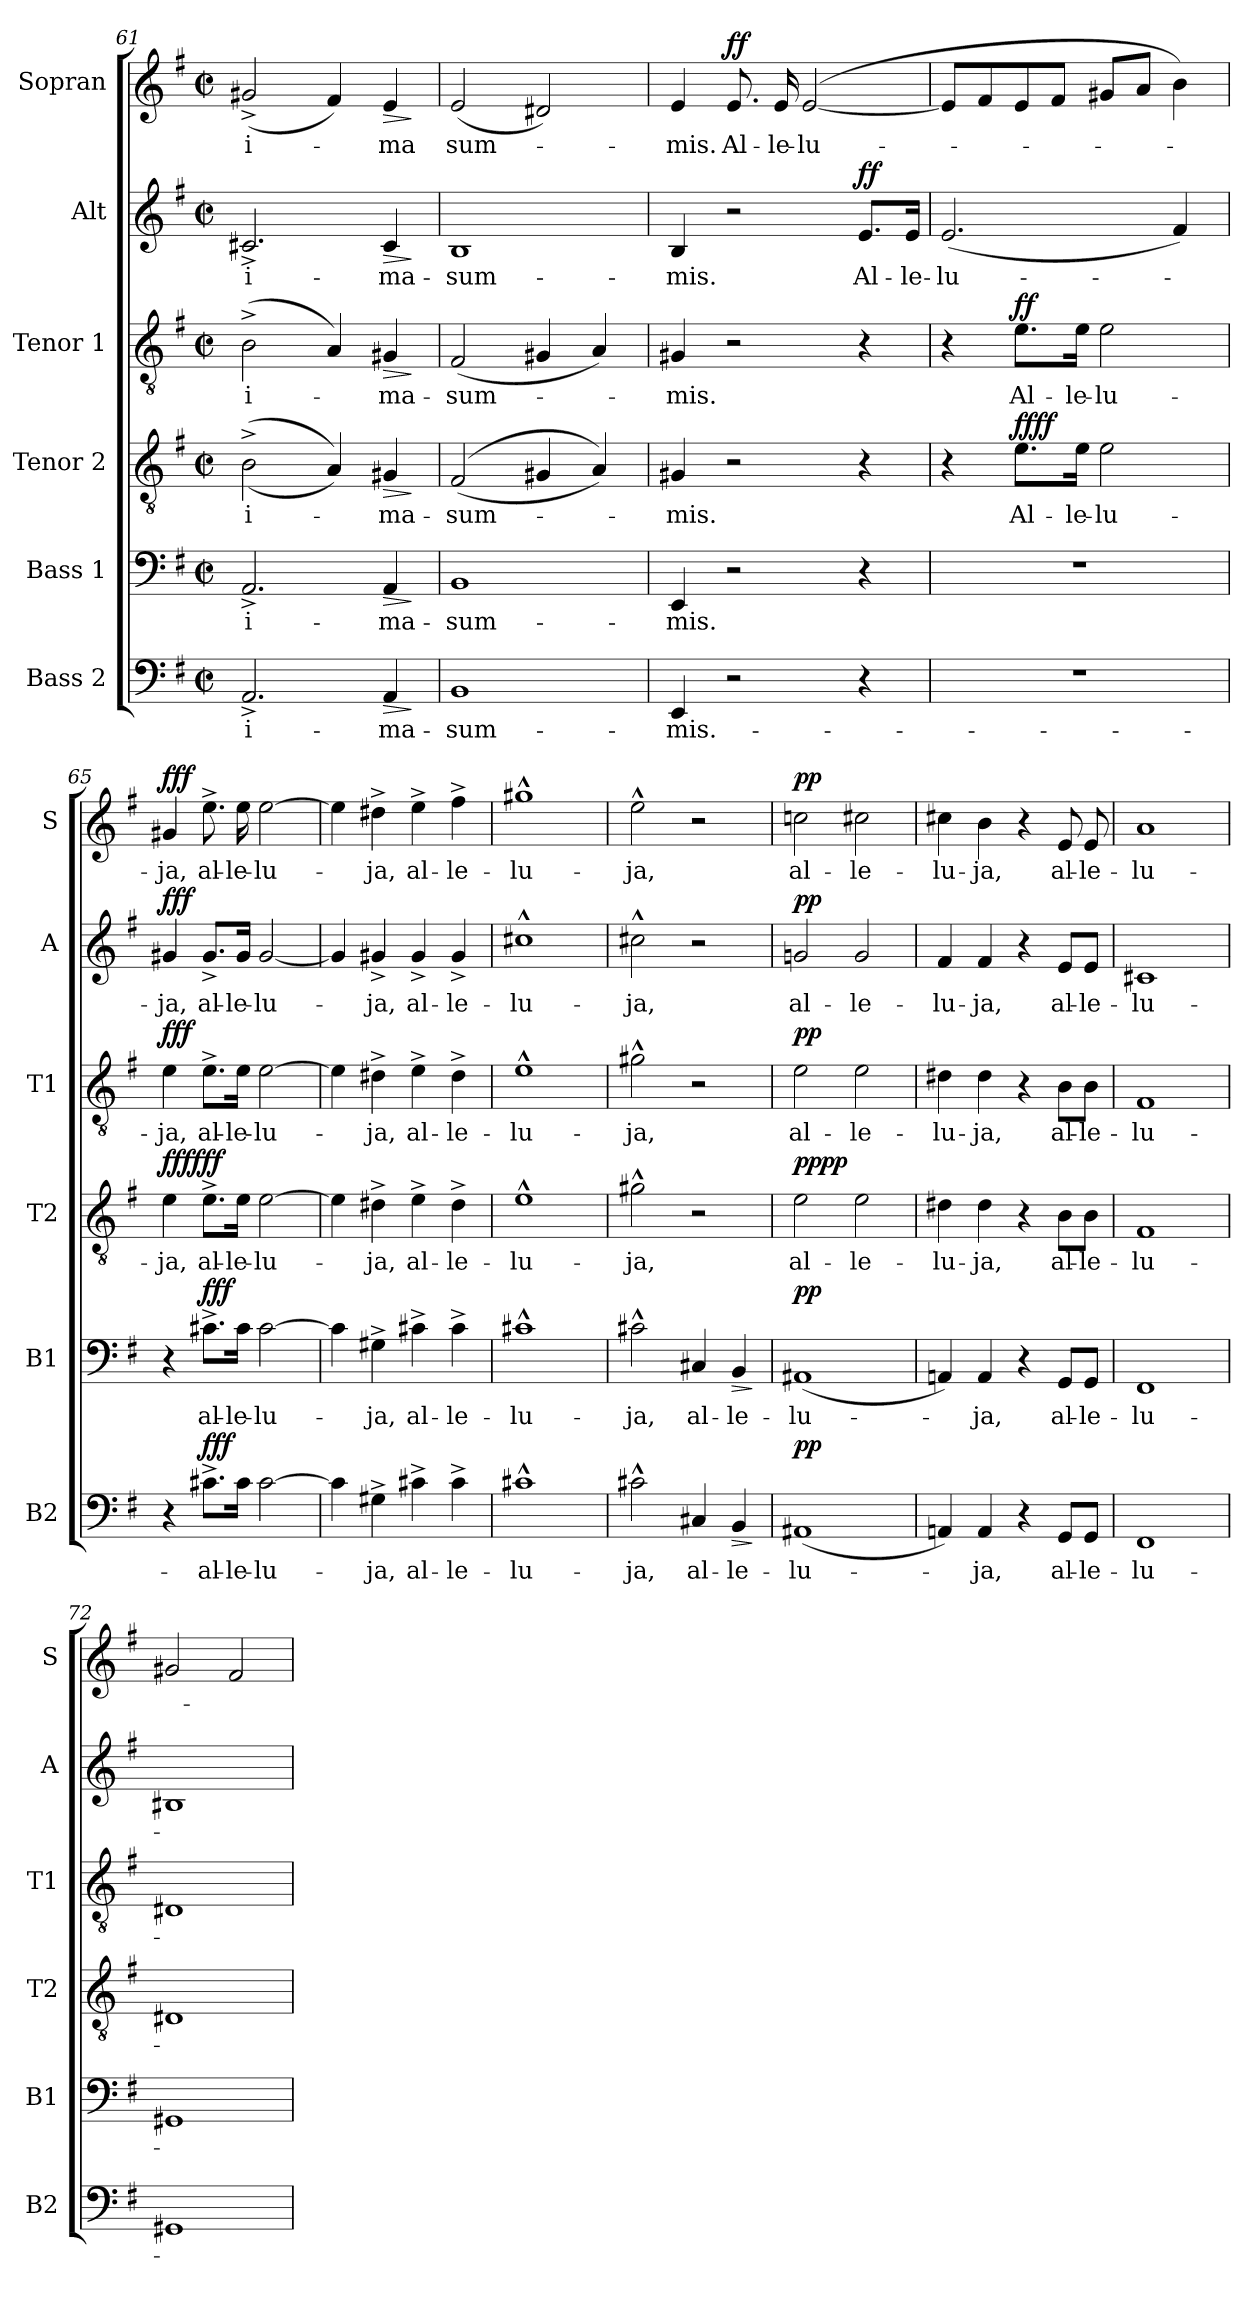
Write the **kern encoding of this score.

**kern	**text	**dynam	**kern	**text	**dynam	**kern	**text	**dynam	**kern	**text	**dynam	**kern	**text	**dynam	**kern	**text	**dynam
*part6	*part6	*part6	*part5	*part5	*part5	*part4	*part4	*part4	*part3	*part3	*part3	*part2	*part2	*part2	*part1	*part1	*part1
*staff6	*staff6	*staff6	*staff5	*staff5	*staff5	*staff4	*staff4	*staff4	*staff3	*staff3	*staff3	*staff2	*staff2	*staff2	*staff1	*staff1	*staff1
*I"Bass 2	*	*	*I"Bass 1	*	*	*I"Tenor 2	*	*	*I"Tenor 1	*	*	*I"Alt	*	*	*I"Sopran	*	*
*I'B2	*	*	*I'B1	*	*	*I'T2	*	*	*I'T1	*	*	*I'A	*	*	*I'S	*	*
*clefF4	*	*	*clefF4	*	*	*clefGv2	*	*	*clefGv2	*	*	*clefG2	*	*	*clefG2	*	*
*k[f#]	*	*	*k[f#]	*	*	*k[f#]	*	*	*k[f#]	*	*	*k[f#]	*	*	*k[f#]	*	*
*G:	*	*	*G:	*	*	*G:	*	*	*G:	*	*	*G:	*	*	*G:	*	*
*M2/2	*	*	*M2/2	*	*	*M2/2	*	*	*M2/2	*	*	*M2/2	*	*	*M2/2	*	*
*met(c|)	*	*	*met(c|)	*	*	*met(c|)	*	*	*met(c|)	*	*	*met(c|)	*	*	*met(c|)	*	*
=61	=61	=61	=61	=61	=61	=61	=61	=61	=61	=61	=61	=61	=61	=61	=61	=61	=61
!	!LO:LY:b	!	!	!LO:LY:b	!	!	!LO:LY:b	!	!	!LO:LY:b	!	!	!LO:LY:b	!	!	!LO:LY:b	!
2.AA^/	i-	.	2.AA^/	i-	.	(>(>2B^\	i-	.	(>2B^\	i-	.	2.c#X^/	i-	.	(2g#X^/	i-	.
.	.	.	.	.	.	4A/))	.	.	4A/)	.	.	.	.	.	4f#/)	.	.
!	!LO:LY:b	!LO:HP:b	!	!LO:LY:b	!LO:HP:b	!	!LO:LY:b	!LO:HP:b	!	!	!	!	!	!	!	!	!
!	!	!	!	!	!	!	!	!LO:HP:n=1:b	!	!LO:LY:b	!LO:HP:b	!	!LO:LY:b	!LO:HP:b	!	!LO:LY:b	!LO:HP:b
4AA/	-ma-	>	4AA/	-ma-	>	4G#X/	-ma-	> >	4G#X/	-ma-	>	4c#/	-ma-	>	4e/	-ma	>
.	.	]	.	.	]	.	.	]	.	.	]	.	.	]	.	.	]
!!LO:PB:g=z
=62	=62	=62	=62	=62	=62	=62	=62	=62	=62	=62	=62	=62	=62	=62	=62	=62	=62
!	!LO:LY:b	!	!	!LO:LY:b	!	!	!LO:LY:b	!	!	!LO:LY:b	!	!	!LO:LY:b	!	!	!LO:LY:b	!
1BB	-sum-	.	1BB	-sum-	.	((2F#/	-sum-	.	(2F#/	-sum-	.	1B	-sum-	.	(2e/	sum-	.
.	.	.	.	.	.	4G#X/	.	]	4G#X/	.	.	.	.	.	2d#X/)	.	.
.	.	.	.	.	.	4A/))	.	.	4A/)	.	.	.	.	.	.	.	.
=63	=63	=63	=63	=63	=63	=63	=63	=63	=63	=63	=63	=63	=63	=63	=63	=63	=63
!	!LO:LY:b	!	!	!LO:LY:b	!	!	!LO:LY:b	!	!	!LO:LY:b	!	!	!LO:LY:b	!	!	!LO:LY:b	!
4EE/	-mis.-	.	4EE/	-mis.	.	4G#X/	-mis.	.	4G#X/	-mis.	.	4B/	-mis.	.	4e/	-mis.	.
!	!	!	!	!	!	!	!	!	!	!	!	!	!	!	!	!LO:LY:b	!LO:DY:a
2r	.	.	2r	.	.	2r	.	.	2r	.	.	2r	.	.	8.e/	Al-	ff
!	!	!	!	!	!	!	!	!	!	!	!	!	!	!	!	!LO:LY:b	!
.	.	.	.	.	.	.	.	.	.	.	.	.	.	.	16e/	-le-	.
!	!	!	!	!	!	!	!	!	!	!	!	!	!	!	!	!LO:LY:b	!
.	.	.	.	.	.	.	.	.	.	.	.	.	.	.	(>[2e/	-lu-	.
!	!	!	!	!	!	!	!	!	!	!	!	!	!LO:LY:b	!LO:DY:a	!	!	!
4r	.	.	4r	.	.	4r	.	.	4r	.	.	8.e/L	Al-	ff	.	.	.
!	!	!	!	!	!	!	!	!	!	!	!	!	!LO:LY:b	!	!	!	!
.	.	.	.	.	.	.	.	.	.	.	.	16e/Jk	-le-	.	.	.	.
=64	=64	=64	=64	=64	=64	=64	=64	=64	=64	=64	=64	=64	=64	=64	=64	=64	=64
!	!	!	!	!	!	!	!	!	!	!	!	!	!LO:LY:b	!	!	!	!
1r	.	.	1r	.	.	4r	.	.	4r	.	.	(2.e/	-lu-	.	8e/L]	.	.
.	.	.	.	.	.	.	.	.	.	.	.	.	.	.	8f#/	.	.
!	!	!	!	!	!	!	!LO:LY:b	!LO:DY:a	!	!LO:LY:b	!	!	!	!	!	!	!
!	!	!	!	!	!	!	!	!LO:DY:n=1:a	!	!	!LO:DY:a	!	!	!	!	!	!
.	.	.	.	.	.	8.e\L	Al-	ff ff	8.e\L	Al-	ff	.	.	.	8e/	.	.
.	.	.	.	.	.	.	.	.	.	.	.	.	.	.	8f#/J	.	.
!	!	!	!	!	!	!	!LO:LY:b	!	!	!LO:LY:b	!	!	!	!	!	!	!
.	.	.	.	.	.	16e\Jk	-le-	.	16e\Jk	-le-	.	.	.	.	.	.	.
!	!	!	!	!	!	!	!LO:LY:b	!	!	!LO:LY:b	!	!	!	!	!	!	!
.	.	.	.	.	.	2e\	-lu-	.	2e\	-lu-	.	.	.	.	8g#X/L	.	.
.	.	.	.	.	.	.	.	.	.	.	.	.	.	.	8a/J	.	.
.	.	.	.	.	.	.	.	.	.	.	.	4f#/)	.	.	4b\)	.	.
=65	=65	=65	=65	=65	=65	=65	=65	=65	=65	=65	=65	=65	=65	=65	=65	=65	=65
!	!	!	!	!	!	!	!LO:LY:b	!LO:DY:a	!	!LO:LY:b	!	!	!LO:LY:b	!	!	!LO:LY:b	!
!	!	!	!	!	!	!	!	!LO:DY:n=1:a	!	!	!LO:DY:a	!	!	!LO:DY:a	!	!	!LO:DY:a
4r	.	.	4r	.	.	4e\	-ja,	fff fff	4e\	-ja,	fff	4g#X/	-ja,	fff	4g#X/	-ja,	fff
!	!LO:LY:b	!LO:DY:a	!	!LO:LY:b	!LO:DY:a	!	!LO:LY:b	!	!	!LO:LY:b	!	!	!LO:LY:b	!	!	!LO:LY:b	!
8.c#X^\L	-al-	fff	8.c#X^\L	al-	fff	8.e^\L	al-	.	8.e^\L	al-	.	8.g#^/L	al-	.	8.ee^\	al-	.
!	!LO:LY:b	!	!	!LO:LY:b	!	!	!LO:LY:b	!	!	!LO:LY:b	!	!	!LO:LY:b	!	!	!LO:LY:b	!
16c#\Jk	-le-	.	16c#\Jk	-le-	.	16e\Jk	-le-	.	16e\Jk	-le-	.	16g#/Jk	-le-	.	16ee\	-le-	.
!	!LO:LY:b	!	!	!LO:LY:b	!	!	!LO:LY:b	!	!	!LO:LY:b	!	!	!LO:LY:b	!	!	!LO:LY:b	!
[2c#\	-lu-	.	[2c#\	-lu-	.	[2e\	-lu-	.	[2e\	-lu-	.	[2g#/	-lu-	.	[2ee\	-lu-	.
=66	=66	=66	=66	=66	=66	=66	=66	=66	=66	=66	=66	=66	=66	=66	=66	=66	=66
4c#\]	.	.	4c#\]	.	.	4e\]	.	.	4e\]	.	.	4g#/]	.	.	4ee\]	.	.
!	!LO:LY:b	!	!	!LO:LY:b	!	!	!LO:LY:b	!	!	!LO:LY:b	!	!	!LO:LY:b	!	!	!LO:LY:b	!
4G#X^\	-ja,	.	4G#X^\	-ja,	.	4d#X^\	-ja,	.	4d#X^\	-ja,	.	4g#X^/	-ja,	.	4dd#X^\	-ja,	.
!	!LO:LY:b	!	!	!LO:LY:b	!	!	!LO:LY:b	!	!	!LO:LY:b	!	!	!LO:LY:b	!	!	!LO:LY:b	!
4c#X^\	al-	.	4c#X^\	al-	.	4e^\	al-	.	4e^\	al-	.	4g#^/	al-	.	4ee^\	al-	.
!	!LO:LY:b	!	!	!LO:LY:b	!	!	!LO:LY:b	!	!	!LO:LY:b	!	!	!LO:LY:b	!	!	!LO:LY:b	!
4c#^\	-le-	.	4c#^\	-le-	.	4d#^\	-le-	.	4d#^\	-le-	.	4g#^/	-le-	.	4ff#^\	-le-	.
=67	=67	=67	=67	=67	=67	=67	=67	=67	=67	=67	=67	=67	=67	=67	=67	=67	=67
!	!LO:LY:b	!	!	!LO:LY:b	!	!	!LO:LY:b	!	!	!LO:LY:b	!	!	!LO:LY:b	!	!	!LO:LY:b	!
1c#X^^	-lu-	.	1c#X^^	-lu-	.	1e^^	-lu-	.	1e^^	-lu-	.	1cc#X^^	-lu-	.	1gg#X^^	-lu-	.
=68	=68	=68	=68	=68	=68	=68	=68	=68	=68	=68	=68	=68	=68	=68	=68	=68	=68
!	!LO:LY:b	!	!	!LO:LY:b	!	!	!LO:LY:b	!	!	!LO:LY:b	!	!	!LO:LY:b	!	!	!LO:LY:b	!
2c#X^^\	-ja,	.	2c#X^^\	-ja,	.	2g#X^^\	-ja,	.	2g#X^^\	-ja,	.	2cc#X^^\	-ja,	.	2ee^^\	-ja,	.
!	!LO:LY:b	!	!	!LO:LY:b	!	!	!	!	!	!	!	!	!	!	!	!	!
4C#X/	al-	.	4C#X/	al-	.	2r	.	.	2r	.	.	2r	.	.	2r	.	.
!	!LO:LY:b	!LO:HP:b	!	!LO:LY:b	!LO:HP:b	!	!	!	!	!	!	!	!	!	!	!	!
4BB/	-le-	>	4BB/	-le-	>	.	.	.	.	.	.	.	.	.	.	.	.
.	.	]	.	.	]	.	.	.	.	.	.	.	.	.	.	.	.
!!LO:LB:g=z
=69	=69	=69	=69	=69	=69	=69	=69	=69	=69	=69	=69	=69	=69	=69	=69	=69	=69
!	!LO:LY:b	!LO:DY:a	!	!LO:LY:b	!LO:DY:a	!	!LO:LY:b	!LO:DY:a	!	!LO:LY:b	!	!	!LO:LY:b	!	!	!LO:LY:b	!
!	!	!	!	!	!	!	!	!LO:DY:n=1:a	!	!	!LO:DY:a	!	!	!LO:DY:a	!	!	!LO:DY:a
(1AA#X	-lu-	pp	(1AA#X	-lu-	pp	2e\	al-	pp pp	2e\	al-	pp	2gn/	al-	pp	2ccn\	al-	pp
!	!	!	!	!	!	!	!LO:LY:b	!	!	!LO:LY:b	!	!	!LO:LY:b	!	!	!LO:LY:b	!
.	.	.	.	.	.	2e\	-le-	.	2e\	-le-	.	2g/	-le-	.	2cc#X\	-le-	.
=70	=70	=70	=70	=70	=70	=70	=70	=70	=70	=70	=70	=70	=70	=70	=70	=70	=70
!	!	!	!	!	!	!	!LO:LY:b	!	!	!LO:LY:b	!	!	!LO:LY:b	!	!	!LO:LY:b	!
4AAn/)	.	.	4AAn/)	.	.	4d#X\	-lu-	.	4d#X\	-lu-	.	4f#/	-lu-	.	4cc#X\	-lu-	.
!	!LO:LY:b	!	!	!LO:LY:b	!	!	!LO:LY:b	!	!	!LO:LY:b	!	!	!LO:LY:b	!	!	!LO:LY:b	!
4AA/	-ja,	.	4AA/	-ja,	.	4d#\	-ja,	.	4d#\	-ja,	.	4f#/	-ja,	.	4b\	-ja,	.
4r	.	.	4r	.	.	4r	.	.	4r	.	.	4r	.	.	4r	.	.
!	!LO:LY:b	!	!	!LO:LY:b	!	!	!LO:LY:b	!	!	!LO:LY:b	!	!	!LO:LY:b	!	!	!LO:LY:b	!
8GG/L	al-	.	8GG/L	al-	.	8B\L	al-	.	8B\L	al-	.	8e/L	al-	.	8e/	al-	.
!	!LO:LY:b	!	!	!LO:LY:b	!	!	!LO:LY:b	!	!	!LO:LY:b	!	!	!LO:LY:b	!	!	!LO:LY:b	!
8GG/J	-le-	.	8GG/J	-le-	.	8B\J	-le-	.	8B\J	-le-	.	8e/J	-le-	.	8e/	-le-	.
=71	=71	=71	=71	=71	=71	=71	=71	=71	=71	=71	=71	=71	=71	=71	=71	=71	=71
!	!LO:LY:b	!	!	!LO:LY:b	!	!	!LO:LY:b	!	!	!LO:LY:b	!	!	!LO:LY:b	!	!	!LO:LY:b	!
1FF#	-lu-	.	1FF#	-lu-	.	1F#	-lu-	.	1F#	-lu-	.	1c#X	-lu-	.	1a	-lu-	.
=72	=72	=72	=72	=72	=72	=72	=72	=72	=72	=72	=72	=72	=72	=72	=72	=72	=72
1GG#X	.	.	1GG#X	.	.	1D#X	.	.	1D#X	.	.	1B#X	.	.	2g#X/	.	.
.	.	.	.	.	.	.	.	.	.	.	.	.	.	.	2f#/	.	.
=	=	=	=	=	=	=	=	=	=	=	=	=	=	=	=	=	=
*-	*-	*-	*-	*-	*-	*-	*-	*-	*-	*-	*-	*-	*-	*-	*-	*-	*-
